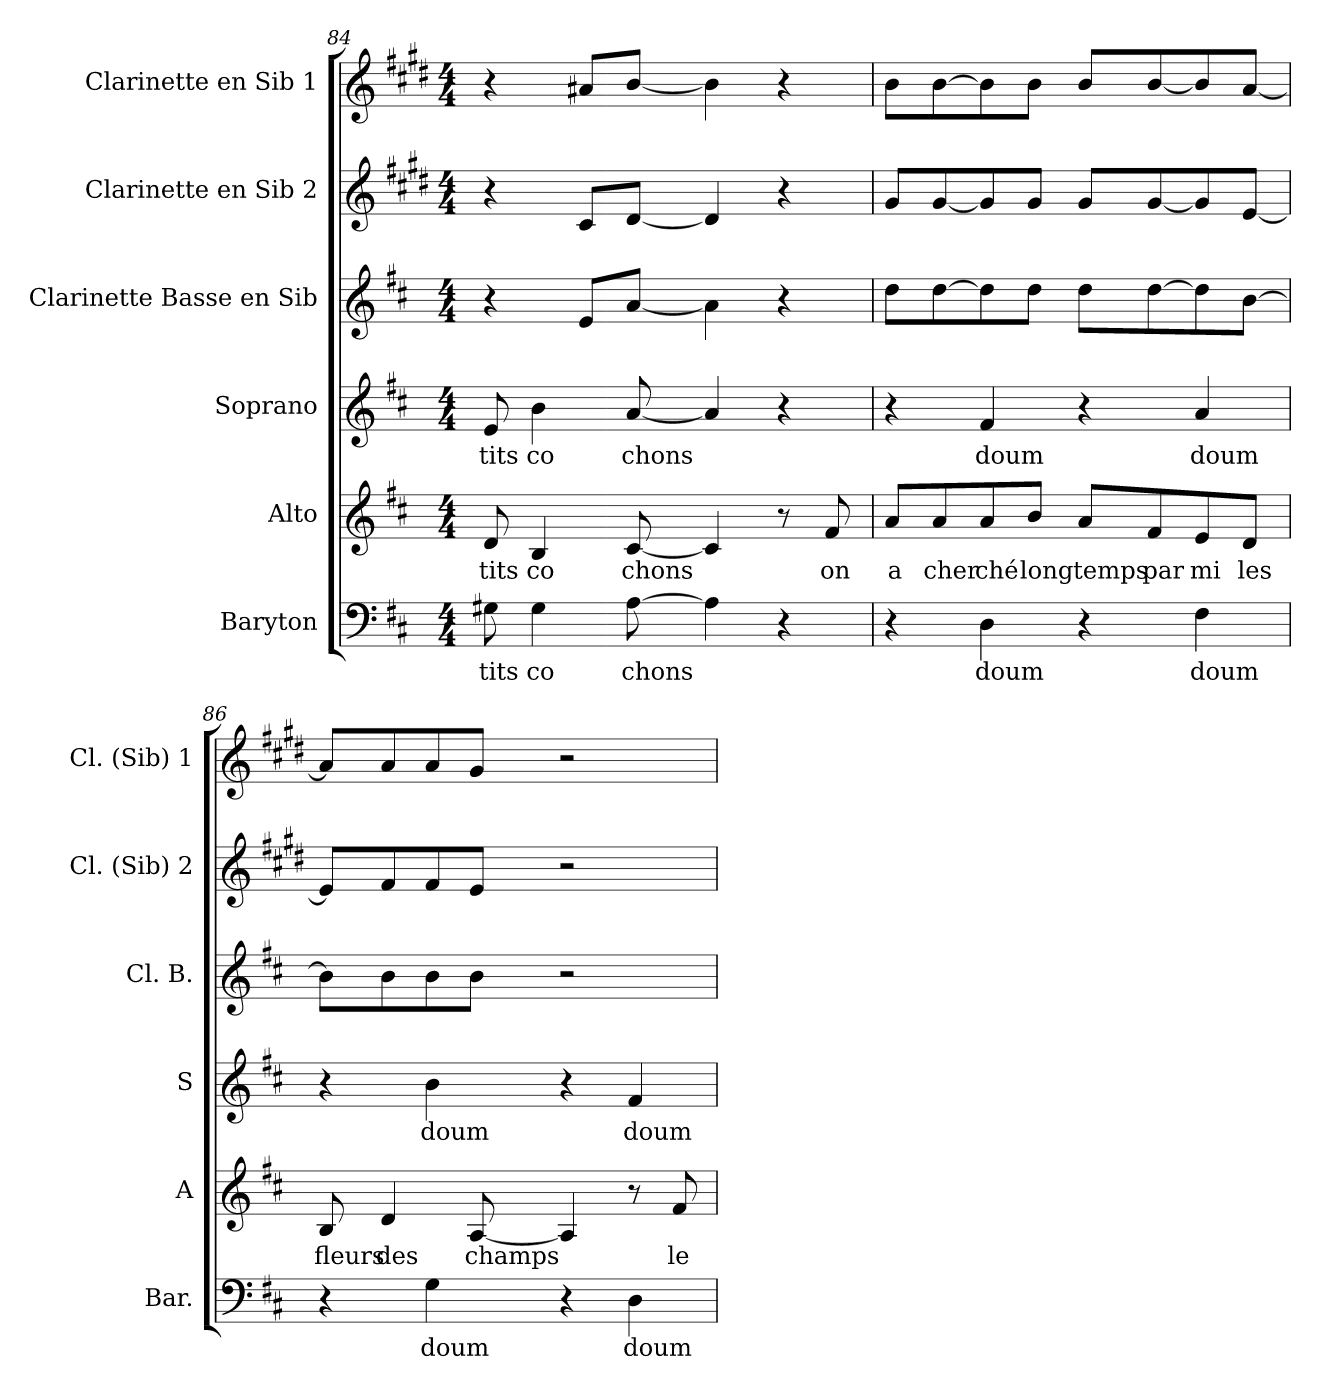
**kern	**text	**kern	**text	**kern	**text	**kern	**kern	**kern
*part6	*part6	*part5	*part5	*part4	*part4	*part3	*part2	*part1
*staff6	*staff6	*staff5	*staff5	*staff4	*staff4	*staff3	*staff2	*staff1
*I"Baryton	*	*I"Alto	*	*I"Soprano	*	*I"Clarinette Basse en Sib	*I"Clarinette en Sib 2	*I"Clarinette en Sib 1
*I'Bar.	*	*I'A	*	*I'S	*	*I'Cl. B.	*I'Cl. (Sib) 2	*I'Cl. (Sib) 1
*clefF4	*	*clefG2	*	*clefG2	*	*clefG2	*clefG2	*clefG2
*	*	*	*	*	*	*ITrd8c14	*ITrd1c2	*ITrd1c2
*k[f#c#]	*	*k[f#c#]	*	*k[f#c#]	*	*k[f#c#]	*k[f#c#]	*k[f#c#]
*D:	*	*D:	*	*D:	*	*D:	*D:	*D:
*M4/4	*	*M4/4	*	*M4/4	*	*M4/4	*M4/4	*M4/4
=84	=84	=84	=84	=84	=84	=84	=84	=84
!	!LO:LY:b	!	!	!	!	!	!	!
!	!	!	!LO:LY:b	!	!	!	!	!
!	!	!	!	!	!LO:LY:b	!	!	!
8G#X\	tits	8d/	tits	8e/	tits	4r	4r	4r
!	!LO:LY:b	!	!	!	!	!	!	!
!	!	!	!LO:LY:b	!	!	!	!	!
!	!	!	!	!	!LO:LY:b	!	!	!
4G#\	co	4B/	co	4b\	co	.	.	.
.	.	.	.	.	.	8E/L	8B/L	8g#X/L
!	!LO:LY:b	!	!	!	!	!	!	!
!	!	!	!LO:LY:b	!	!	!	!	!
!	!	!	!	!	!LO:LY:b	!	!	!
[8A\	chons	[8c#/	chons	[8a/	chons	[8A/J	[8c#/J	[8a/J
4A\]	.	4c#/]	.	4a/]	.	4A\]	4c#/]	4a\]
4r	.	8r	.	4r	.	4r	4r	4r
!	!	!	!LO:LY:b	!	!	!	!	!
.	.	8f#/	on	.	.	.	.	.
=85	=85	=85	=85	=85	=85	=85	=85	=85
!	!	!	!LO:LY:b	!	!	!	!	!
4r	.	8a/L	a	4r	.	8d\L	8f#/L	8a\L
!	!	!	!LO:LY:b	!	!	!	!	!
.	.	8a/	cher	.	.	[8d\	[8f#/	[8a\
!	!LO:LY:b	!	!	!	!	!	!	!
!	!	!	!LO:LY:b	!	!	!	!	!
!	!	!	!	!	!LO:LY:b	!	!	!
4D\	doum	8a/	ché	4f#/	doum	8d\]	8f#/]	8a\]
!	!	!	!LO:LY:b	!	!	!	!	!
.	.	8b/J	long	.	.	8d\J	8f#/J	8a\J
!	!	!	!LO:LY:b	!	!	!	!	!
4r	.	8a/L	temps	4r	.	8d\L	8f#/L	8a/L
!	!	!	!LO:LY:b	!	!	!	!	!
.	.	8f#/	par	.	.	[8d\	[8f#/	[8a/
!	!LO:LY:b	!	!	!	!	!	!	!
!	!	!	!LO:LY:b	!	!	!	!	!
!	!	!	!	!	!LO:LY:b	!	!	!
4F#\	doum	8e/	mi	4a/	doum	8d\]	8f#/]	8a/]
!	!	!	!LO:LY:b	!	!	!	!	!
.	.	8d/J	les	.	.	[8B\J	[8d/J	[8g/J
!!LO:PB:g=z
=86	=86	=86	=86	=86	=86	=86	=86	=86
!	!	!	!LO:LY:b	!	!	!	!	!
4r	.	8B/	fleurs	4r	.	8B\L]	8d/L]	8g/L]
!	!	!	!LO:LY:b	!	!	!	!	!
.	.	4d/	des	.	.	8B\	8e/	8g/
!	!LO:LY:b	!	!	!	!	!	!	!
!	!	!	!	!	!LO:LY:b	!	!	!
4G\	doum	.	.	4b\	doum	8B\	8e/	8g/
!	!	!	!LO:LY:b	!	!	!	!	!
.	.	[8A/	champs	.	.	8B\J	8d/J	8f#/J
4r	.	4A/]	.	4r	.	2r	2r	2r
!	!LO:LY:b	!	!	!	!	!	!	!
!	!	!	!	!	!LO:LY:b	!	!	!
4D\	doum	8r	.	4f#/	doum	.	.	.
!	!	!	!LO:LY:b	!	!	!	!	!
.	.	8f#/	le	.	.	.	.	.
=	=	=	=	=	=	=	=	=
*-	*-	*-	*-	*-	*-	*-	*-	*-
